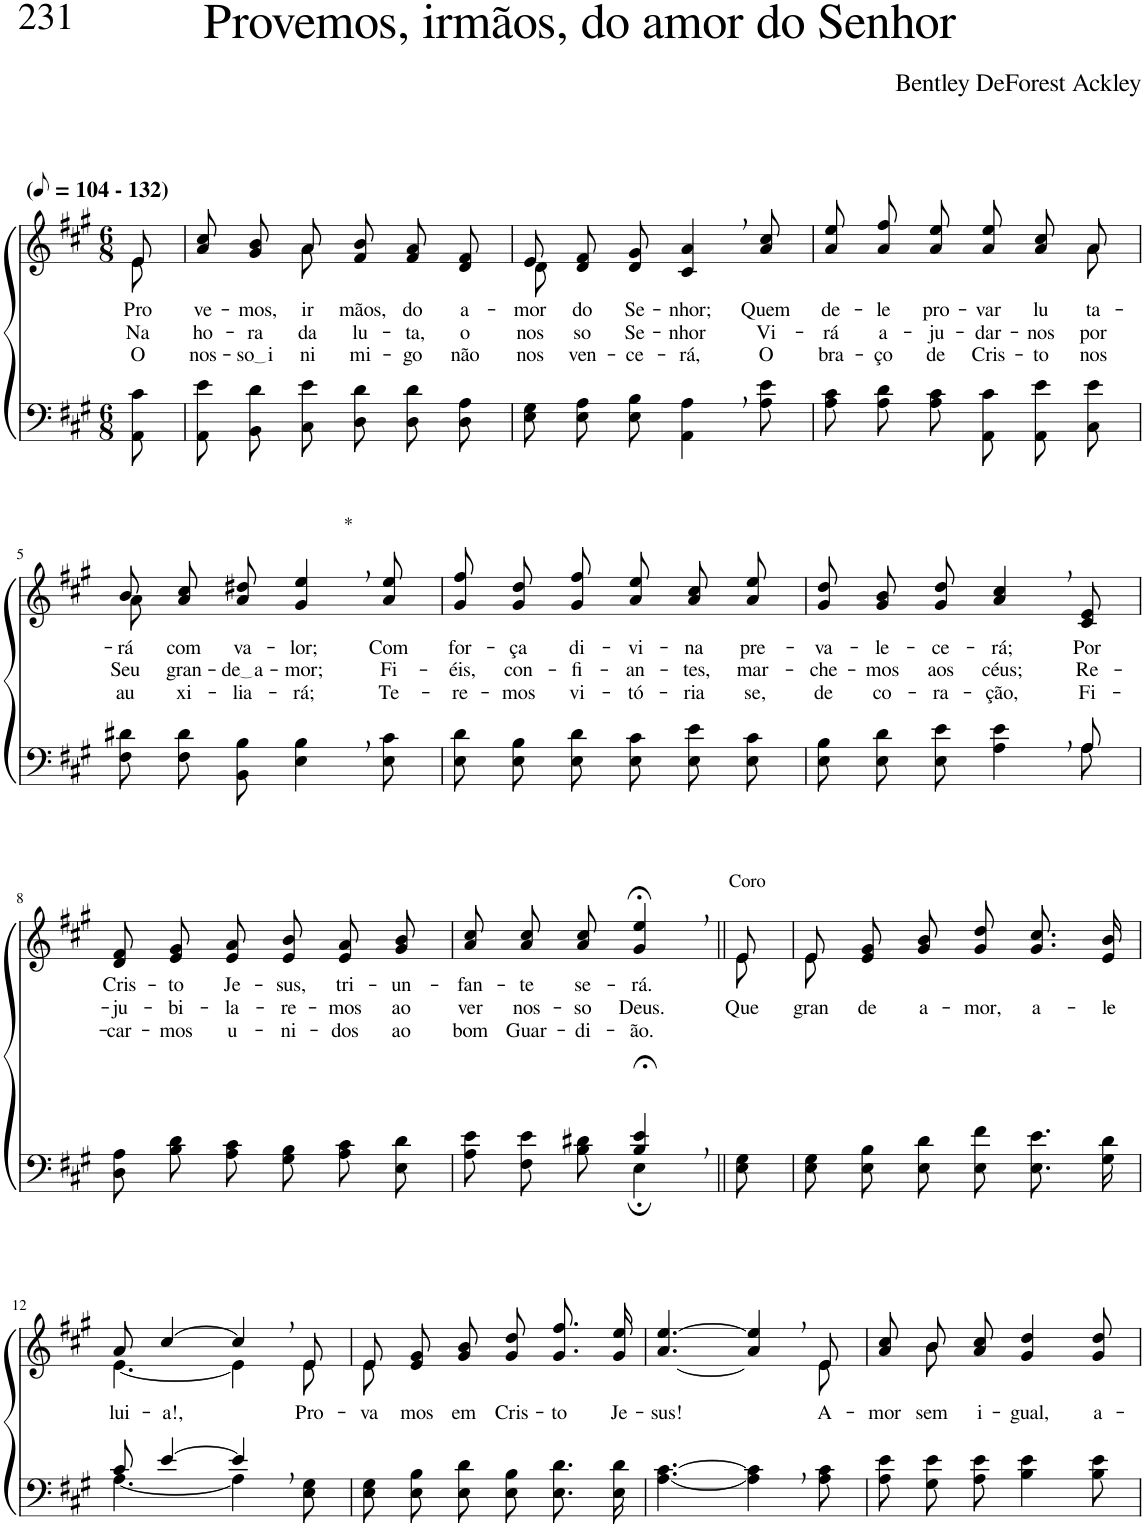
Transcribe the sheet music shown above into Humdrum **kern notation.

**kern	**kern	**text	**text	**text
*part2	*part1	*part1	*part1	*part1
*staff2	*staff1	*staff1	*staff1	*staff1
*I"Parte III e IV	*I"Parte I e II	*	*	*
*clefF4	*clefG2	*	*	*
*Trd1c2	*Trd1c2	*	*	*
*k[f#c#g#]	*k[f#c#g#]	*	*	*
*M6/8	*M6/8	*	*	*
*MM52	*MM52	*	*	*
=1	=1	=1	=1	=1
!	!LO:TX:a:B:t=(	!	!	!
!	!LO:TX:a:B:t=- 132)	!	!	!
!	!	!LO:LY:b	!LO:LY:b	!LO:LY:b
*	*^	*	*	*
8AA\ 8c#\	8e\	8e/	Pro-	Na	O
=2	=2	=2	=2	=2	=2
!	!	!	!LO:LY:b	!LO:LY:b	!LO:LY:b
8AA\ 8e\L	4ryy	8a/ 8cc#/L	ve-	ho-	nos-
!	!	!	!LO:LY:b	!LO:LY:b	!LO:LY:b
8BB\ 8d\	.	8g#/ 8b/	-mos,	-ra	so i
!	!	!	!LO:LY:b	!LO:LY:b	!LO:LY:b
8C#\ 8e\J	8a\	8a/J	-ir-	da	-ni-
!	!	!	!LO:LY:b	!LO:LY:b	!LO:LY:b
8D\ 8d\L	4.ryy	8f#/ 8b/L	-mãos,	lu-	-mi-
!	!	!	!LO:LY:b	!LO:LY:b	!LO:LY:b
8D\ 8d\	.	8f#/ 8a/	do	-ta,	-go
!	!	!	!LO:LY:b	!LO:LY:b	!LO:LY:b
8D\ 8A\J	.	8d/ 8f#/J	a-	o	não
=3	=3	=3	=3	=3	=3
!	!	!	!LO:LY:b	!LO:LY:b	!LO:LY:b
8E\ 8G#\L	8e/L	8d\	-mor	nos-	nos
!	!	!	!LO:LY:b	!LO:LY:b	!LO:LY:b
8E\ 8A\	8d/ 8f#/	2ryy	do	-so	ven-
!	!	!	!LO:LY:b	!LO:LY:b	!LO:LY:b
8E\ 8B\J	8d/ 8g#/J	.	Se-	Se-	-ce-
!	!	!	!LO:LY:b	!LO:LY:b	!LO:LY:b
4AA\, 4A\,	4c#/, 4a/,	.	-nhor;	-nhor	-rá,
!	!	!	!LO:LY:b	!LO:LY:b	!LO:LY:b
8A\ 8e\	8a/ 8cc#/	8ryy	Quem	Vi-	O
=4	=4	=4	=4	=4	=4
!	!	!	!LO:LY:b	!LO:LY:b	!LO:LY:b
8A\ 8c#\L	8a\ 8ee\L	8ryy	de-	-rá	bra-
!	!	!	!LO:LY:b	!LO:LY:b	!LO:LY:b
*	*v	*v	*	*	*
8A\ 8d\	8a\ 8ff#\	-le	a-	-ço
!	!	!LO:LY:b	!LO:LY:b	!LO:LY:b
8A\ 8c#\J	8a\ 8ee\J	pro-	-ju-	de
!	!	!LO:LY:b	!LO:LY:b	!LO:LY:b
8AA\ 8c#\L	8a/ 8ee/L	-var	-dar-	Cris-
!	!	!LO:LY:b	!LO:LY:b	!LO:LY:b
8AA\ 8e\	8a/ 8cc#/	lu-	-nos	-to
*	*^	*	*	*
!	!	!	!LO:LY:b	!LO:LY:b	!LO:LY:b
8C#\ 8e\J	8a/J	8a\	-ta-	por	nos
!!LO:LB:g=z	!!
=5	=5	=5	=5	=5	=5
!	!	!	!LO:LY:b	!LO:LY:b	!LO:LY:b
8F#\ 8d#X\L	8b\L	8a\	-rá	Seu	au-
!	!	!	!LO:LY:b	!LO:LY:b	!LO:LY:b
8F#\ 8d#\	8a\ 8cc#\	2ryy	com	gran-	-xi-
!	!	!	!LO:LY:b	!LO:LY:b	!LO:LY:b
8BB\ 8B\J	8a\ 8dd#X\J	.	va-	de a	-lia-
!	!LO:TX:a:t=*	!	!	!	!
!	!	!	!LO:LY:b	!LO:LY:b	!LO:LY:b
4E\, 4B\,	4g#/, 4ee/,	.	-lor;	-mor;	-rá;
!	!	!	!LO:LY:b	!LO:LY:b	!LO:LY:b
8E\ 8c#\	8a/ 8ee/	8ryy	Com	Fi-	Te-
=6	=6	=6	=6	=6	=6
!	!	!	!LO:LY:b	!LO:LY:b	!LO:LY:b
*	*v	*v	*	*	*
8E\ 8d\L	8g#\ 8ff#\L	for-	-éis,	-re-
!	!	!LO:LY:b	!LO:LY:b	!LO:LY:b
8E\ 8B\	8g#\ 8dd\	-ça	con-	-mos
!	!	!LO:LY:b	!LO:LY:b	!LO:LY:b
8E\ 8d\J	8g#\ 8ff#\J	di-	-fi-	vi-
!	!	!LO:LY:b	!LO:LY:b	!LO:LY:b
8E\ 8c#\L	8a\ 8ee\L	-vi-	-an-	-tó-
!	!	!LO:LY:b	!LO:LY:b	!LO:LY:b
8E\ 8e\	8a\ 8cc#\	-na	-tes,	-ria
!	!	!LO:LY:b	!LO:LY:b	!LO:LY:b
8E\ 8c#\J	8a\ 8ee\J	pre-	mar-	se,
=7	=7	=7	=7	=7
*^	*	*	*	*
!	!	!	!LO:LY:b	!LO:LY:b	!LO:LY:b
8E\ 8B\L	8ryy	8g#\ 8dd\L	-va-	-che-	de
!	!	!	!LO:LY:b	!LO:LY:b	!LO:LY:b
*v	*v	*	*	*	*
8E\ 8d\	8g#\ 8b\	-le-	-mos	co-
!	!	!LO:LY:b	!LO:LY:b	!LO:LY:b
8E\ 8e\J	8g#\ 8dd\J	-ce-	aos	-ra-
!	!	!LO:LY:b	!LO:LY:b	!LO:LY:b
4A\, 4e\,	4a/, 4cc#/,	-rá;	céus;	-ção,
*^	*	*	*	*
!	!	!	!LO:LY:b	!LO:LY:b	!LO:LY:b
8A\	8A/	8c#/ 8e/	Por	Re-	Fi-
*v	*v	*	*	*	*
!!LO:LB:g=z
=8	=8	=8	=8	=8
*k[f#c#g#]	*k[f#c#g#]	*	*	*
*^	*	*	*	*
!	!	!	!LO:LY:b	!LO:LY:b	!LO:LY:b
*v	*v	*	*	*	*
8D\ 8A\L	8d/ 8f#/L	Cris-	-ju-	-car-
!	!	!LO:LY:b	!LO:LY:b	!LO:LY:b
8B\ 8d\	8e/ 8g#/	-to	-bi-	-mos
!	!	!LO:LY:b	!LO:LY:b	!LO:LY:b
8A\ 8c#\J	8e/ 8a/J	Je-	-la-	u-
!	!	!LO:LY:b	!LO:LY:b	!LO:LY:b
8G#\ 8B\L	8e/ 8b/L	-sus,	-re-	-ni-
!	!	!LO:LY:b	!LO:LY:b	!LO:LY:b
8A\ 8c#\	8e/ 8a/	tri-	-mos	-dos
!	!	!LO:LY:b	!LO:LY:b	!LO:LY:b
8E\ 8d\J	8g#/ 8b/J	-un-	ao	ao
=9	=9	=9	=9	=9
*^	*	*	*	*
!	!	!	!LO:LY:b	!LO:LY:b	!LO:LY:b
4.ryy	8A\ 8e\L	8a\ 8cc#\L	-fan-	ver	bom
!	!	!	!LO:LY:b	!LO:LY:b	!LO:LY:b
.	8F#\ 8e\	8a\ 8cc#\	-te	nos-	Guar-
!	!	!	!LO:LY:b	!LO:LY:b	!LO:LY:b
.	8B\ 8d#X\J	8a\ 8cc#\J	se-	-so	-di-
!	!	!LO:TX:a:t=Coro	!	!	!
!	!	!	!LO:LY:b	!LO:LY:b	!LO:LY:b
4B/;<, 4e/;<,	4E;\	4g#/;<, 4ee/;<,	-rá.	Deus.	-ão.
=10||	=10||	=10||	=10||	=10||	=10||
!	!	!	!	!LO:LY:b	!
*v	*v	*^	*	*	*
8E\ 8G#\	8e\	8e/	.	Que	.
=11	=11	=11	=11	=11	=11
!	!	!	!	!LO:LY:b	!
8E\ 8G#\L	8e/L	8e\	.	gran-	.
!	!	!	!	!LO:LY:b	!
8E\ 8B\	8e/ 8g#/	2ryy	.	-de	.
!	!	!	!	!LO:LY:b	!
8E\ 8d\J	8g#/ 8b/J	.	.	a-	.
!	!	!	!	!LO:LY:b	!
8E\ 8f#\L	8g#/ 8dd/L	.	.	-mor,	.
!	!	!	!	!LO:LY:b	!
8.E\ 8.e\	8.g#/ 8.cc#/	.	.	a-	.
.	.	8ryy	.	.	.
!	!	!	!	!LO:LY:b	!
16G#\ 16d\Jk	16e/ 16b/Jk	.	.	-le-	.
!!LO:LB:g=z	!!
=12	=12	=12	=12	=12	=12
*k[f#c#g#]	*	*	*	*	*
*^	*	*	*	*	*
!	!	!	!	!LO:LY:b	!	!
8c#/	[4.A\	8a/	[4.e\	lui-	.	.
!	!	!	!	!LO:LY:b	!	!
[4e/	.	[4cc#/	.	-a!,	.	.
4e,/]	4A\]	4cc#,/]	4e\]	.	.	.
!	!	!	!	!LO:LY:b	!	!
8ryy	8E\ 8G#\	8e/	8e\	Pro-	.	.
=13	=13	=13	=13	=13	=13	=13
!	!	!	!	!LO:LY:b	!	!
*v	*v	*	*	*	*	*
8E\ 8G#\L	8e/L	8e\	-va-	.	.
!	!	!	!LO:LY:b	!	!
8E\ 8B\	8e/ 8g#/	2ryy	-mos	.	.
!	!	!	!LO:LY:b	!	!
8E\ 8d\J	8g#/ 8b/J	.	em	.	.
!	!	!	!LO:LY:b	!	!
8E\ 8B\L	8g#\ 8dd\L	.	Cris-	.	.
!	!	!	!LO:LY:b	!	!
8.E\ 8.d\	8.g#\ 8.ff#\	.	-to	.	.
.	.	8ryy	.	.	.
!	!	!	!LO:LY:b	!	!
16E\ 16d\Jk	16g#\ 16ee\Jk	.	Je-	.	.
=14	=14	=14	=14	=14	=14
!	!	!	!LO:LY:b	!	!
[4.A\ [4.c#\	[4.a/ [4.ee/	8ryy	-sus!	.	.
*	*v	*v	*	*	*
4A\], 4c#\],	4a/], 4ee/],	.	.	.
*	*^	*	*	*
!	!	!	!LO:LY:b	!	!
8A\ 8c#\	8e/	8e\	A-	.	.
=15	=15	=15	=15	=15	=15
!	!	!	!LO:LY:b	!	!
8A\ 8e\L	8ryy	8a\ 8cc#\L	-mor	.	.
!	!	!	!LO:LY:b	!	!
8G#\ 8e\	8b\	8b\	sem	.	.
!	!	!	!LO:LY:b	!	!
8A\ 8e\J	2ryy	8a\ 8cc#\J	i-	.	.
!	!	!	!LO:LY:b	!	!
4B\ 4e\	.	4g#/ 4dd/	-gual,	.	.
!	!	!	!LO:LY:b	!	!
8B\ 8e\	.	8g#/ 8dd/	a-	.	.
*	*v	*v	*	*	*
=	=	=	=	=
*-	*-	*-	*-	*-
